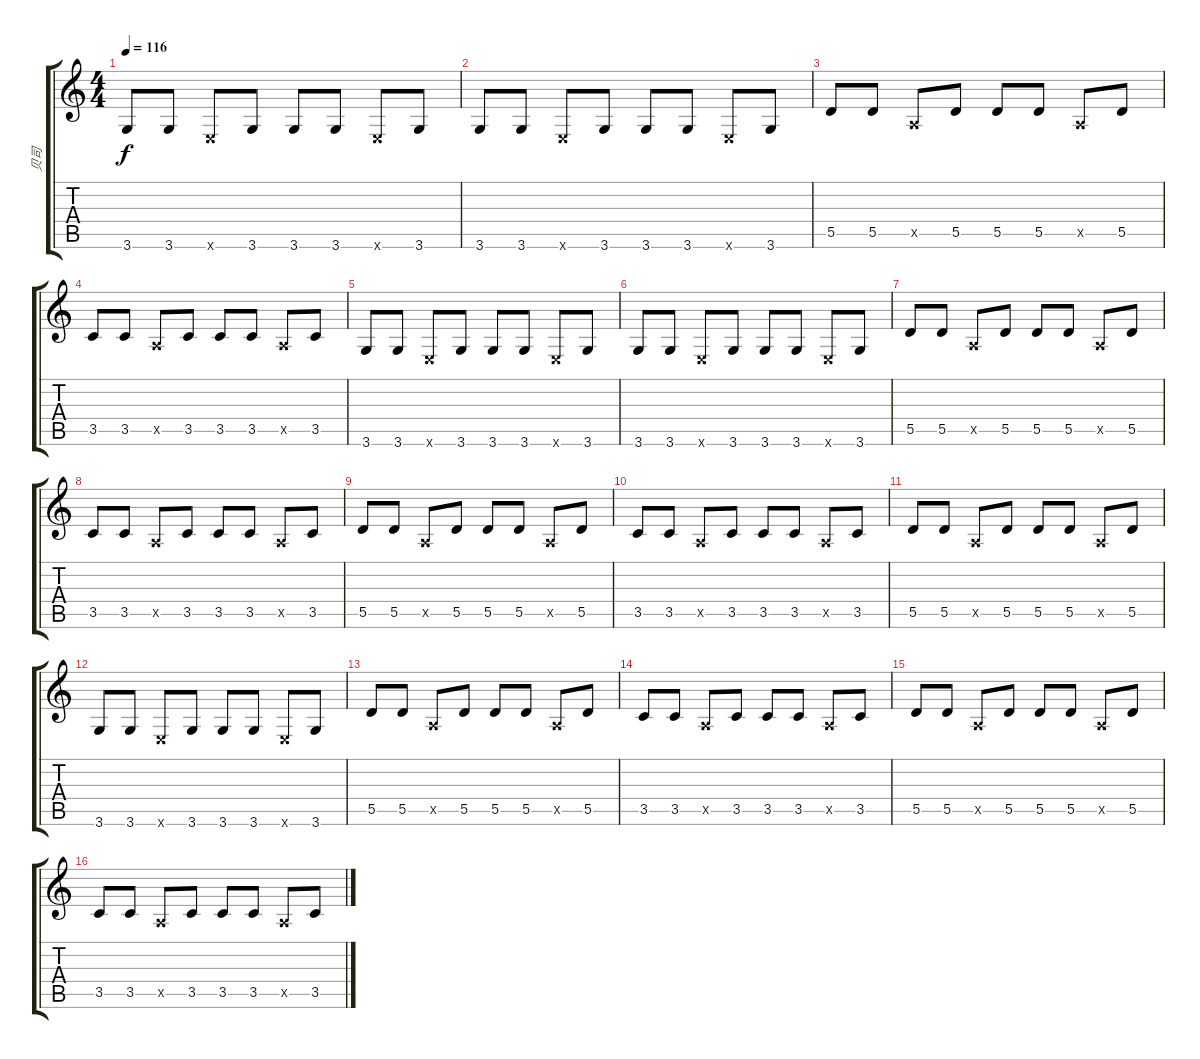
\track ("贝司" "贝司") {instrument electricbassfinger}
\staff {score tabs}
\tuning (E4 B3 G3 D3 A2 E2) {hide}
\ts (4 4)
\tempo 116
\clef g2
\ks c
3.6.8{dy f} 3.6.8 0.6{x}.8 3.6.8 3.6.8 3.6.8 0.6{x}.8 3.6.8 |
3.6.8 3.6.8 0.6{x}.8 3.6.8 3.6.8 3.6.8 0.6{x}.8 3.6.8 |
5.5.8 5.5.8 0.5{x}.8 5.5.8 5.5.8 5.5.8 0.5{x}.8 5.5.8 |
3.5.8 3.5.8 0.5{x}.8 3.5.8 3.5.8 3.5.8 0.5{x}.8 3.5.8 |
3.6.8 3.6.8 0.6{x}.8 3.6.8 3.6.8 3.6.8 0.6{x}.8 3.6.8 |
3.6.8 3.6.8 0.6{x}.8 3.6.8 3.6.8 3.6.8 0.6{x}.8 3.6.8 |
5.5.8 5.5.8 0.5{x}.8 5.5.8 5.5.8 5.5.8 0.5{x}.8 5.5.8 |
3.5.8 3.5.8 0.5{x}.8 3.5.8 3.5.8 3.5.8 0.5{x}.8 3.5.8 |
5.5.8 5.5.8 0.5{x}.8 5.5.8 5.5.8 5.5.8 0.5{x}.8 5.5.8 |
3.5.8 3.5.8 0.5{x}.8 3.5.8 3.5.8 3.5.8 0.5{x}.8 3.5.8 |
5.5.8 5.5.8 0.5{x}.8 5.5.8 5.5.8 5.5.8 0.5{x}.8 5.5.8 |
3.6.8 3.6.8 0.6{x}.8 3.6.8 3.6.8 3.6.8 0.6{x}.8 3.6.8 |
5.5.8 5.5.8 0.5{x}.8 5.5.8 5.5.8 5.5.8 0.5{x}.8 5.5.8 |
3.5.8 3.5.8 0.5{x}.8 3.5.8 3.5.8 3.5.8 0.5{x}.8 3.5.8 |
5.5.8 5.5.8 0.5{x}.8 5.5.8 5.5.8 5.5.8 0.5{x}.8 5.5.8 |
3.5.8 3.5.8 0.5{x}.8 3.5.8 3.5.8 3.5.8 0.5{x}.8 3.5.8
